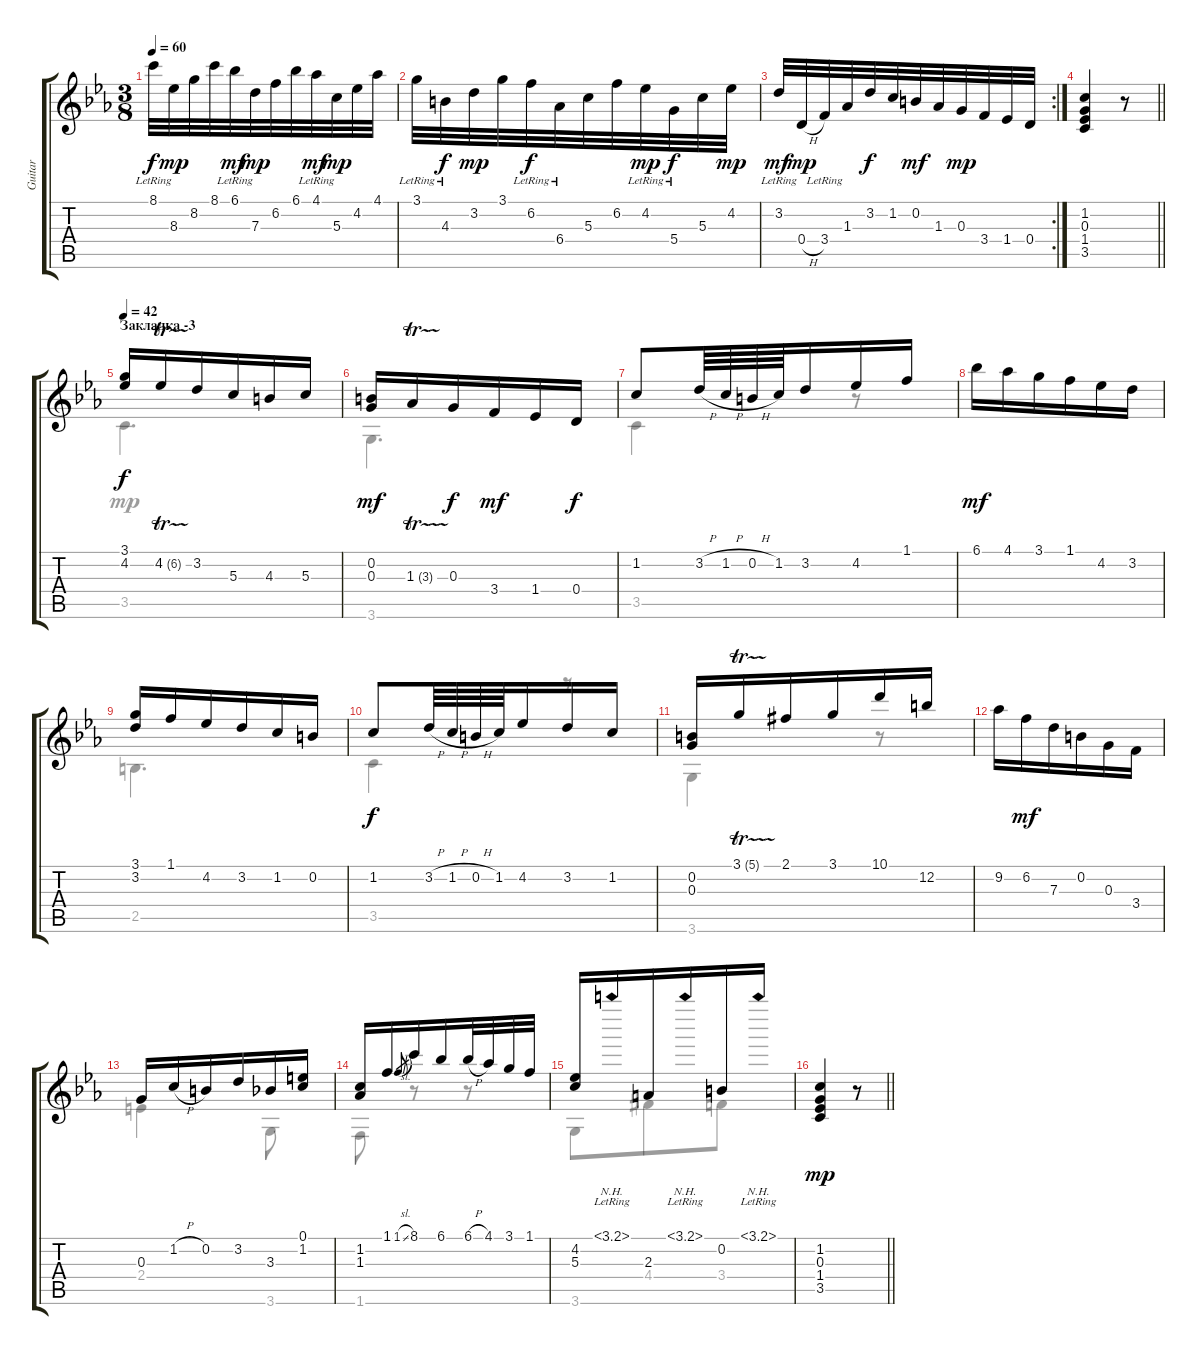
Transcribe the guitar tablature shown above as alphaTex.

\track (" Guitar " " Guitar ") {instrument acousticguitarnylon}
\staff {score tabs}
\tuning (E4 B3 G3 D3 A2 E2) {hide}
\voice
\ts (3 8)
\tempo 60
\clef g2
\ks cminor
8.1{lr}.32{dy f} 8.3{lr}.32{dy mp} 8.2.32 8.1.32 6.1{lr}.32{dy mf} 7.3{lr}.32{dy mp} 6.2.32 6.1.32 4.1{lr}.32{dy mf} 5.3{lr}.32{dy mp} 4.2.32 4.1.32 |
3.1{lr}.32 4.3{lr}.32{dy f} 3.2.32{dy mp} 3.1.32 6.2{lr}.32{dy f} 6.4{lr}.32 5.3.32 6.2.32 4.2{lr}.32{dy mp} 5.4{lr}.32{dy f} 5.3.32 4.2.32{dy mp} |
\rc 2
3.2{lr}.32{dy mf} 0.4{h}.32{dy mp} 3.4{lr}.32 1.3.32 3.2.32{dy f} 1.2.32 0.2.32{dy mf} 1.3.32 0.3.32{dy mp} 3.4.32 1.4.32 0.4.32 |
\barLineRight lightlight
(1.2 0.3 1.4 3.5).4 r.8 |
\section ("" "Закладка -3")
\tempo 42
(3.1 4.2).16{dy f} 4.2{tr (6 32)}.16 3.2.16 5.3.16 4.3.16 5.3.16 |
(0.2 0.3).16{dy mf} 1.3{tr (3 32)}.16 0.3.16{dy f} 3.4.16{dy mf} 1.4.16 0.4.16{dy f} |
1.2.8 3.2{h}.64 1.2{h}.64 0.2{h}.64 1.2.64 3.2.16 4.2.16 1.1.16 |
6.1.16{dy mf} 4.1.16 3.1.16 1.1.16 4.2.16 3.2.16 |
(3.1 3.2).16 1.1.16 4.2.16 3.2.16 1.2.16 0.2.16 |
1.2.8{dy f} 3.2{h}.64 1.2{h}.64 0.2{h}.64 1.2.64 4.2.16 3.2.16 1.2.16 |
(0.2 0.3).16 3.1{tr (5 32)}.16 2.1{acc #}.16 3.1.16 10.1.16 12.2.16 |
9.2.16 6.2.16{dy mf} 7.3.16 0.2.16 0.3.16 3.4.16 |
0.3.16 1.2{h}.16 0.2.16 3.2.16 3.3.16 (0.1 1.2).16 |
(1.2 1.3).16 1.1.16 1.1{sl}.8{gr} 8.1.16 6.1.16 6.1{h}.32 4.1.32 3.1.32 1.1.32 |
(4.2 5.3).16 3.1{nh lr}.16 2.3.16 3.1{nh lr}.16 0.2.16 3.1{nh lr}.16 |
\barLineRight lightlight
(1.2 0.3 1.4 3.5).4{dy mp} r.8
\voice
\clef g2
\ottava regular
\simile none
\ks cminor
|
|
|
\barLineRight lightlight
|
3.5.4{d} |
3.6.4{d} |
3.5.4 r.8 |
|
2.5.4{d} |
3.5.4 r.8 |
3.6.4 r.8 |
|
2.4.4 3.6.8 |
1.6.8 r.8 r.8 |
3.6.8 4.4{acc #}.8 3.4.8 |
\barLineRight lightlight
